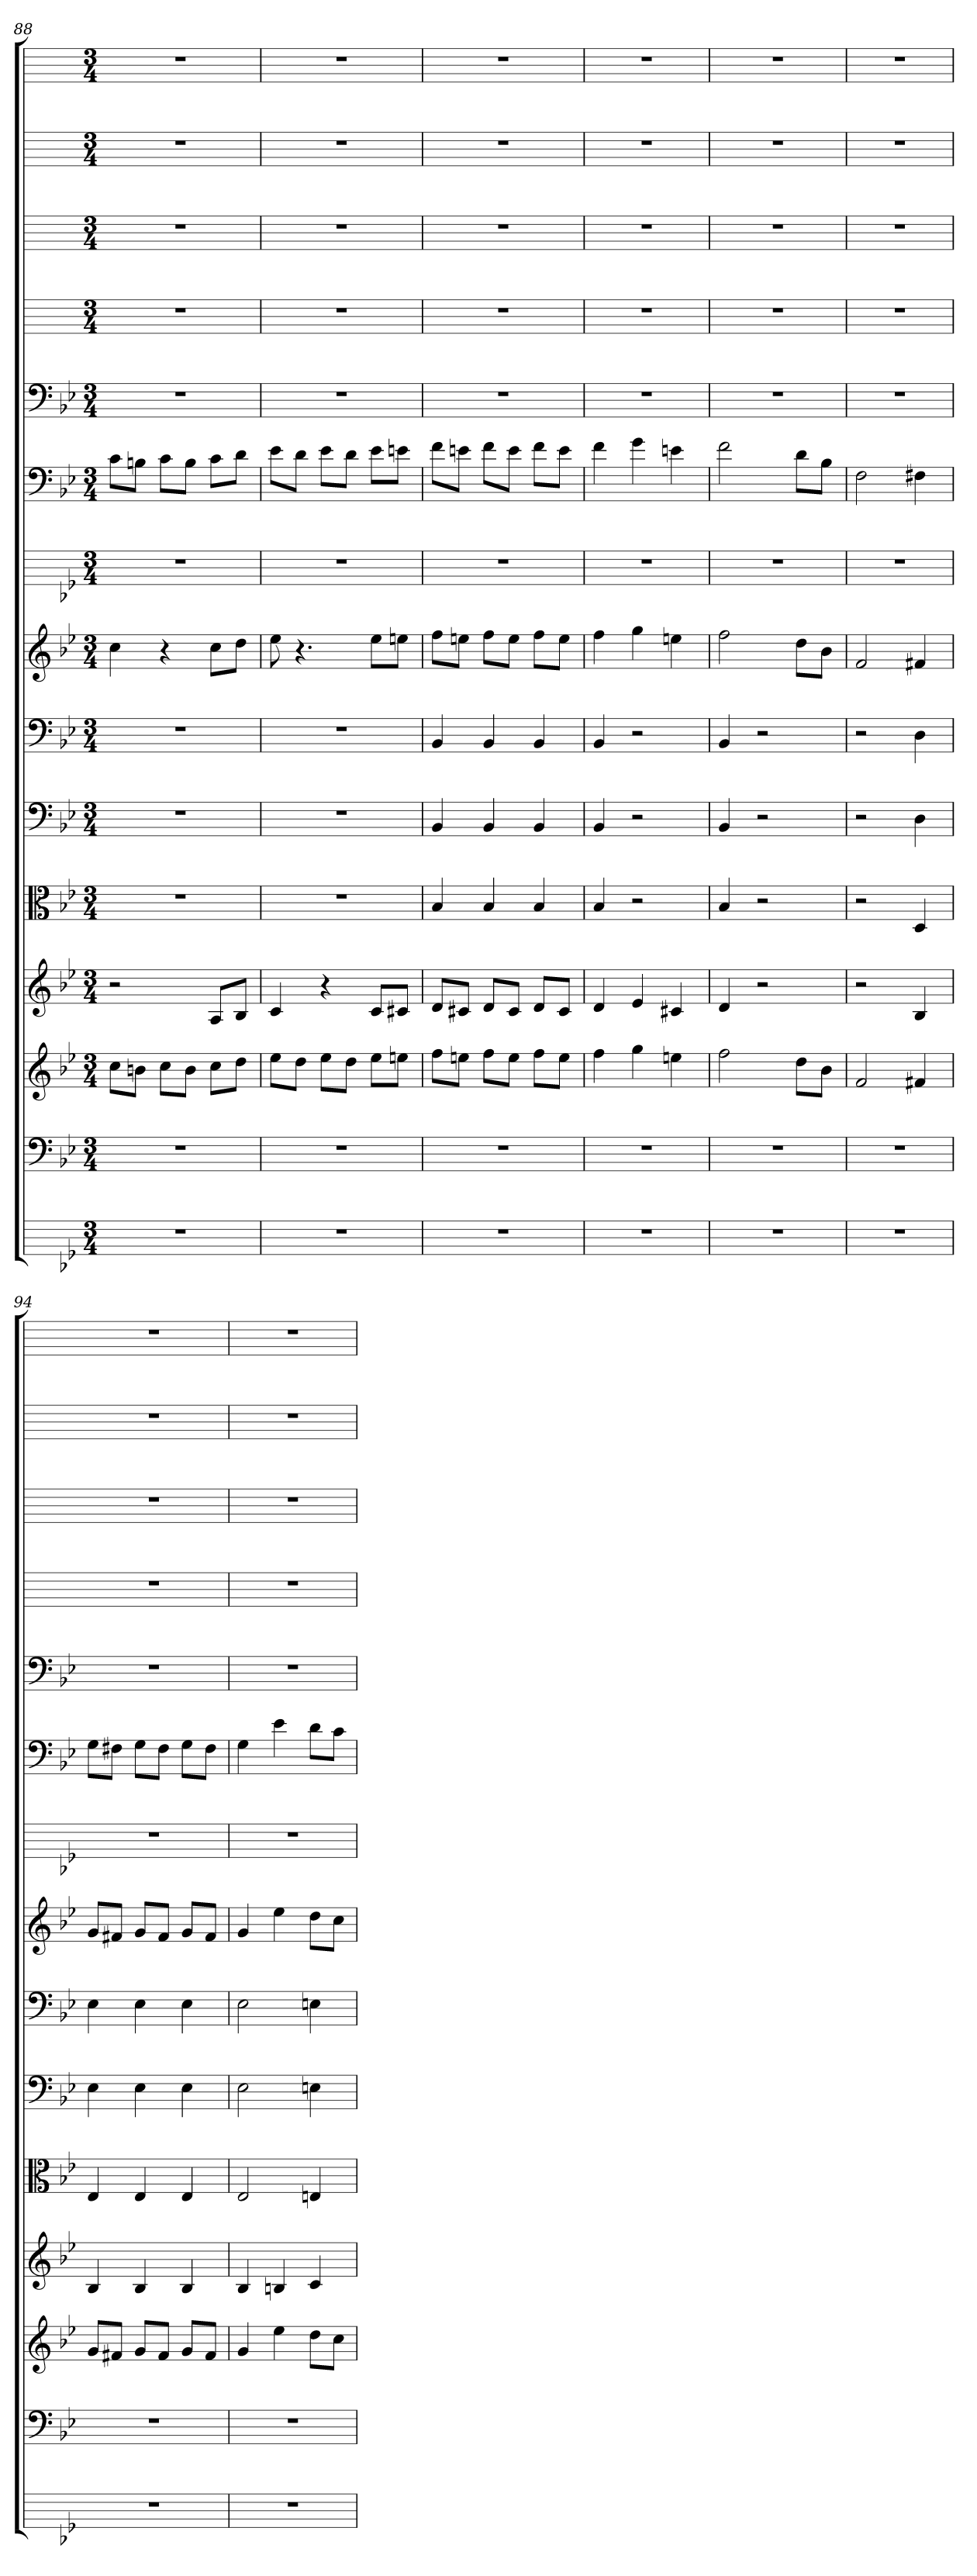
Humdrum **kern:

**kern	**kern	**kern	**kern	**kern	**kern	**kern	**kern	**kern	**kern	**kern	**kern	**kern	**kern	**kern
*part15	*part14	*part13	*part12	*part11	*part10	*part9	*part8	*part7	*part6	*part5	*part4	*part3	*part2	*part1
*staff15	*staff14	*staff13	*staff12	*staff11	*staff10	*staff9	*staff8	*staff7	*staff6	*staff5	*staff4	*staff3	*staff2	*staff1
*	*clefF4	*	*	*clefC3	*clefF4	*clefF4	*	*	*clefF4	*clefF4	*	*	*	*
*k[b-e-]	*k[b-e-]	*k[b-e-]	*k[b-e-]	*k[b-e-]	*k[b-e-]	*k[b-e-]	*k[b-e-]	*k[b-e-]	*k[b-e-]	*k[b-e-]	*k[]	*k[]	*k[]	*k[]
*M3/4	*M3/4	*M3/4	*M3/4	*M3/4	*M3/4	*M3/4	*M3/4	*M3/4	*M3/4	*M3/4	*M3/4	*M3/4	*M3/4	*M3/4
=88	=88	=88	=88	=88	=88	=88	=88	=88	=88	=88	=88	=88	=88	=88
2.r	2.r	8ccL	2r	2.r	2.r	2.r	4cc	2.r	8c\L	2.r	2.r	2.r	2.r	2.r
.	.	8bnJ	.	.	.	.	.	.	8Bn\J	.	.	.	.	.
.	.	8ccL	.	.	.	.	4r	.	8c\L	.	.	.	.	.
.	.	8bJ	.	.	.	.	.	.	8B\J	.	.	.	.	.
.	.	8ccL	8AL	.	.	.	8ccL	.	8c\L	.	.	.	.	.
.	.	8ddJ	8B-J	.	.	.	8ddJ	.	8d\J	.	.	.	.	.
=89	=89	=89	=89	=89	=89	=89	=89	=89	=89	=89	=89	=89	=89	=89
2.r	2.r	8ee-L	4c	2.r	2.r	2.r	8ee-	2.r	8e-\L	2.r	2.r	2.r	2.r	2.r
.	.	8ddJ	.	.	.	.	4.r	.	8d\J	.	.	.	.	.
.	.	8ee-L	4r	.	.	.	.	.	8e-\L	.	.	.	.	.
.	.	8ddJ	.	.	.	.	.	.	8d\J	.	.	.	.	.
.	.	8ee-L	8cL	.	.	.	8ee-L	.	8e-\L	.	.	.	.	.
.	.	8eenJ	8c#XJ	.	.	.	8eenJ	.	8en\J	.	.	.	.	.
=90	=90	=90	=90	=90	=90	=90	=90	=90	=90	=90	=90	=90	=90	=90
2.r	2.r	8ffL	8dL	4B-	4BB-	4BB-	8ffL	2.r	8f\L	2.r	2.r	2.r	2.r	2.r
.	.	8eenJ	8c#XJ	.	.	.	8eenJ	.	8en\J	.	.	.	.	.
.	.	8ffL	8dL	4B-	4BB-	4BB-	8ffL	.	8f\L	.	.	.	.	.
.	.	8eeJ	8c#J	.	.	.	8eeJ	.	8e\J	.	.	.	.	.
.	.	8ffL	8dL	4B-	4BB-	4BB-	8ffL	.	8f\L	.	.	.	.	.
.	.	8eeJ	8c#J	.	.	.	8eeJ	.	8e\J	.	.	.	.	.
=91	=91	=91	=91	=91	=91	=91	=91	=91	=91	=91	=91	=91	=91	=91
2.r	2.r	4ff	4d	4B-	4BB-	4BB-	4ff	2.r	4f	2.r	2.r	2.r	2.r	2.r
.	.	4gg	4e-	2r	2r	2r	4gg	.	4g	.	.	.	.	.
.	.	4een	4c#X	.	.	.	4een	.	4en	.	.	.	.	.
=92	=92	=92	=92	=92	=92	=92	=92	=92	=92	=92	=92	=92	=92	=92
2.r	2.r	2ff	4d	4B-	4BB-	4BB-	2ff	2.r	2f	2.r	2.r	2.r	2.r	2.r
.	.	.	2r	2r	2r	2r	.	.	.	.	.	.	.	.
.	.	8ddL	.	.	.	.	8ddL	.	8d\L	.	.	.	.	.
.	.	8b-J	.	.	.	.	8b-J	.	8B-\J	.	.	.	.	.
=93	=93	=93	=93	=93	=93	=93	=93	=93	=93	=93	=93	=93	=93	=93
2.r	2.r	2f	2r	2r	2r	2r	2f	2.r	2F	2.r	2.r	2.r	2.r	2.r
.	.	4f#X	4B-	4D	4D	4D	4f#X	.	4F#X	.	.	.	.	.
=94	=94	=94	=94	=94	=94	=94	=94	=94	=94	=94	=94	=94	=94	=94
2.r	2.r	8gL	4B-	4E-	4E-	4E-	8gL	2.r	8G\L	2.r	2.r	2.r	2.r	2.r
.	.	8f#XJ	.	.	.	.	8f#XJ	.	8F#X\J	.	.	.	.	.
.	.	8gL	4B-	4E-	4E-	4E-	8gL	.	8G\L	.	.	.	.	.
.	.	8f#J	.	.	.	.	8f#J	.	8F#\J	.	.	.	.	.
.	.	8gL	4B-	4E-	4E-	4E-	8gL	.	8G\L	.	.	.	.	.
.	.	8f#J	.	.	.	.	8f#J	.	8F#\J	.	.	.	.	.
=95	=95	=95	=95	=95	=95	=95	=95	=95	=95	=95	=95	=95	=95	=95
2.r	2.r	4g	4B-	2E-	2E-	2E-	4g	2.r	4G	2.r	2.r	2.r	2.r	2.r
.	.	4ee-	4Bn	.	.	.	4ee-	.	4e-	.	.	.	.	.
.	.	8ddL	4c	4En	4En	4En	8ddL	.	8d\L	.	.	.	.	.
.	.	8ccJ	.	.	.	.	8ccJ	.	8c\J	.	.	.	.	.
=	=	=	=	=	=	=	=	=	=	=	=	=	=	=
*-	*-	*-	*-	*-	*-	*-	*-	*-	*-	*-	*-	*-	*-	*-
